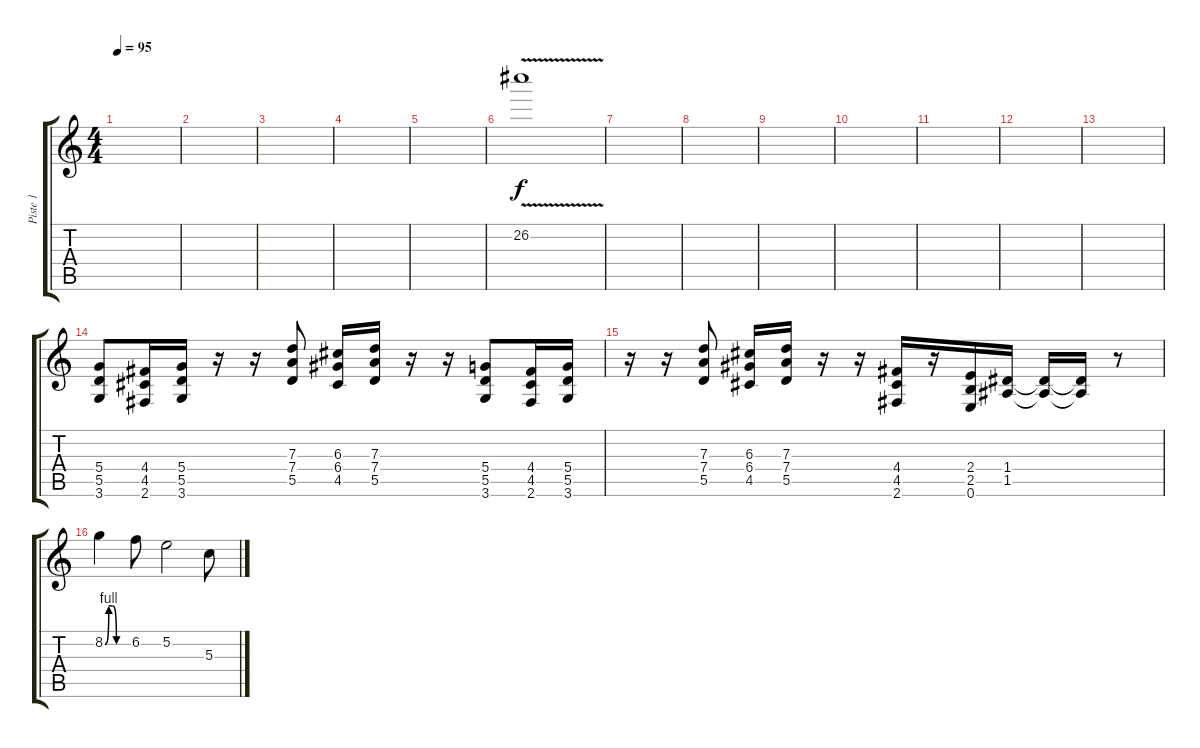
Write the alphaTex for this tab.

\track ("Piste 1" "Piste 1") {instrument distortionguitar}
\staff {score tabs}
\tuning (E4 B3 G3 D3 A2 E2) {hide}
\ts (4 4)
\tempo 95
\clef g2
\ks c
|
|
|
|
|
26.2{v}.1 |
|
|
|
|
|
|
|
(5.4 5.5 3.6).8 (4.4 4.5 2.6).16 (5.4 5.5 3.6).16 r.16 r.16 (7.3 7.4 5.5).8 (6.3 6.4 4.5).16 (7.3 7.4 5.5).16 r.16 r.16 (5.4 5.5 3.6).8 (4.4 4.5 2.6).16 (5.4 5.5 3.6).16 |
r.16 r.16 (7.3 7.4 5.5).8 (6.3 6.4 4.5).16 (7.3 7.4 5.5).16 r.16 r.16 (4.4 4.5 2.6).16 r.16 (2.4 2.5 0.6).16 (1.4 1.5).16 (1.4{t} 1.5{t}).16 (1.4{t} 1.5{t}).16 r.8 |
8.2{be (custom 0 0 10 4 20 4 30 0 60 0)}.4 6.2.8 5.2.2 5.3.8
